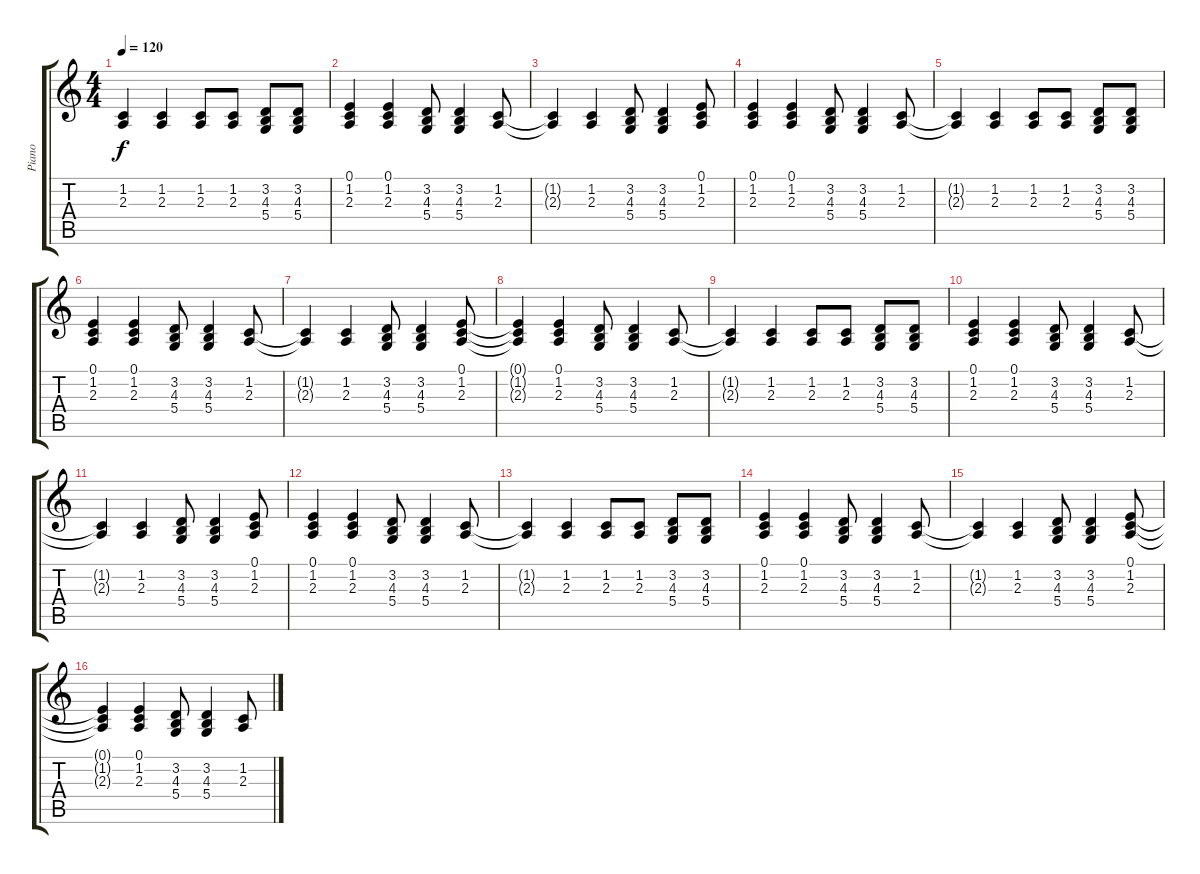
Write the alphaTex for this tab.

\track ("Piano" "Piano") {instrument brightacousticpiano}
\staff {score tabs}
\tuning (E4 B3 G3 D3 A2 E2) {hide}
\ts (4 4)
\tempo 120
\clef g2
\ks c
(1.2{t} 2.3{t}).4{dy f} (1.2 2.3).4 (1.2 2.3).8 (1.2 2.3).8 (3.2 4.3 5.4).8 (3.2 4.3 5.4).8 |
(0.1 1.2 2.3).4 (0.1 1.2 2.3).4 (3.2 4.3 5.4).8 (3.2 4.3 5.4).4 (1.2 2.3).8 |
(1.2{t} 2.3{t}).4 (1.2 2.3).4 (3.2 4.3 5.4).8 (3.2 4.3 5.4).4 (0.1 1.2 2.3).8 |
(0.1 1.2 2.3).4 (0.1 1.2 2.3).4 (3.2 4.3 5.4).8 (3.2 4.3 5.4).4 (1.2 2.3).8 |
(1.2{t} 2.3{t}).4 (1.2 2.3).4 (1.2 2.3).8 (1.2 2.3).8 (3.2 4.3 5.4).8 (3.2 4.3 5.4).8 |
(0.1 1.2 2.3).4 (0.1 1.2 2.3).4 (3.2 4.3 5.4).8 (3.2 4.3 5.4).4 (1.2 2.3).8 |
(1.2{t} 2.3{t}).4 (1.2 2.3).4 (3.2 4.3 5.4).8 (3.2 4.3 5.4).4 (0.1 1.2 2.3).8 |
(0.1{t} 1.2{t} 2.3{t}).4 (0.1 1.2 2.3).4 (3.2 4.3 5.4).8 (3.2 4.3 5.4).4 (1.2 2.3).8 |
(1.2{t} 2.3{t}).4 (1.2 2.3).4 (1.2 2.3).8 (1.2 2.3).8 (3.2 4.3 5.4).8 (3.2 4.3 5.4).8 |
(0.1 1.2 2.3).4 (0.1 1.2 2.3).4 (3.2 4.3 5.4).8 (3.2 4.3 5.4).4 (1.2 2.3).8 |
(1.2{t} 2.3{t}).4 (1.2 2.3).4 (3.2 4.3 5.4).8 (3.2 4.3 5.4).4 (0.1 1.2 2.3).8 |
(0.1 1.2 2.3).4 (0.1 1.2 2.3).4 (3.2 4.3 5.4).8 (3.2 4.3 5.4).4 (1.2 2.3).8 |
(1.2{t} 2.3{t}).4 (1.2 2.3).4 (1.2 2.3).8 (1.2 2.3).8 (3.2 4.3 5.4).8 (3.2 4.3 5.4).8 |
(0.1 1.2 2.3).4 (0.1 1.2 2.3).4 (3.2 4.3 5.4).8 (3.2 4.3 5.4).4 (1.2 2.3).8 |
(1.2{t} 2.3{t}).4 (1.2 2.3).4 (3.2 4.3 5.4).8 (3.2 4.3 5.4).4 (0.1 1.2 2.3).8 |
(0.1{t} 1.2{t} 2.3{t}).4 (0.1 1.2 2.3).4 (3.2 4.3 5.4).8 (3.2 4.3 5.4).4 (1.2 2.3).8
